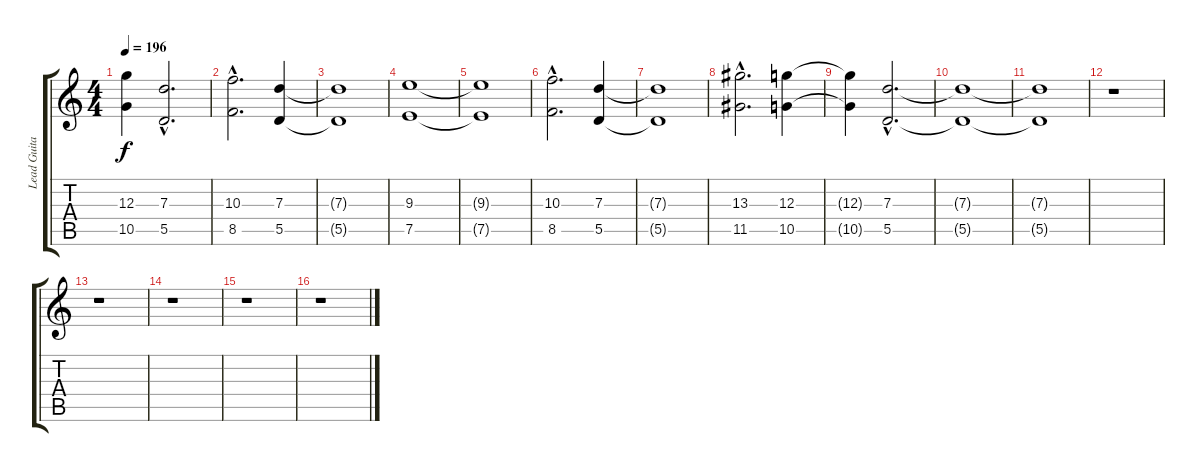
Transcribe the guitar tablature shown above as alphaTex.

\track ("Lead Guitar" "Lead Guita") {instrument overdrivenguitar}
\staff {score tabs}
\tuning (E4 B3 G3 D3 A2 E2) {hide}
\ts (4 4)
\tempo 196
\clef g2
\ks c
(12.3{t} 10.5{t}).4{dy f} (7.3{hac} 5.5{hac}).2{d} |
(10.3{hac} 8.5{hac}).2{d} (7.3 5.5).4 |
(7.3{t} 5.5{t}).1 |
(9.3 7.5).1 |
(9.3{t} 7.5{t}).1 |
(10.3{hac} 8.5{hac}).2{d} (7.3 5.5).4 |
(7.3{t} 5.5{t}).1 |
(13.3{hac} 11.5{hac}).2{d} (12.3 10.5).4 |
(12.3{t} 10.5{t}).4 (7.3{hac} 5.5{hac}).2{d} |
(7.3{t} 5.5{t}).1{volume 0} |
(7.3{t} 5.5{t}).1 |
r.1 |
r.1 |
r.1 |
r.1 |
r.1
